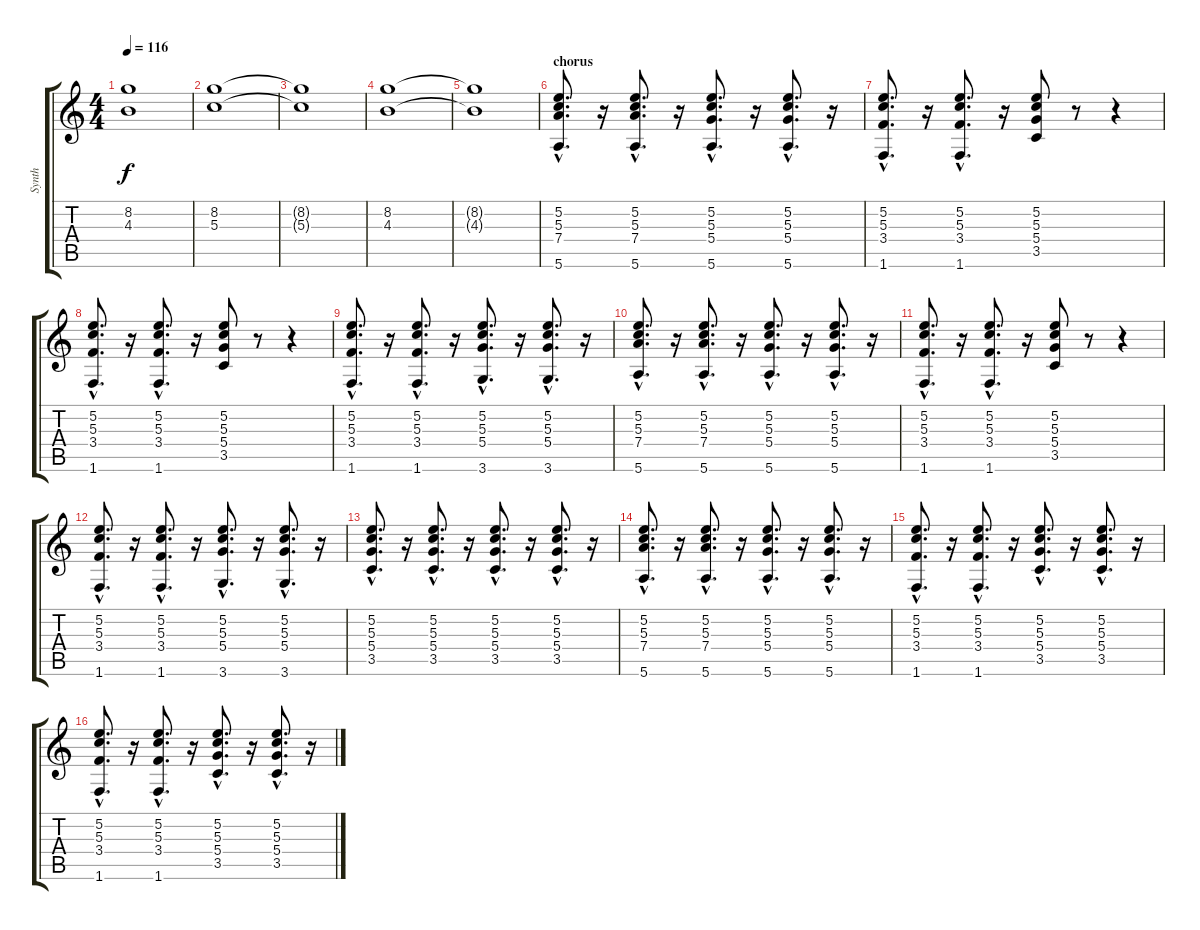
\track ("Synth" "Synth") {instrument fretlessbass}
\staff {score tabs}
\tuning (E4 B3 G3 D3 A2 E2) {hide}
\ts (4 4)
\tempo 116
\clef g2
\ks c
(8.2{t} 4.3{t}).1{dy f} |
(8.2 5.3).1 |
(8.2{t} 5.3{t}).1 |
(8.2 4.3).1 |
(8.2{t} 4.3{t}).1 |
\section ("" "chorus")
(5.2{hac} 5.3{hac} 7.4{hac} 5.6{hac}).8{d volume 10 instrument fretlessbass} r.16 (5.2{hac} 5.3{hac} 7.4{hac} 5.6{hac}).8{d} r.16 (5.2{hac} 5.3{hac} 5.4{hac} 5.6{hac}).8{d} r.16 (5.2{hac} 5.3{hac} 5.4{hac} 5.6{hac}).8{d} r.16 |
(5.2{hac} 5.3{hac} 3.4{hac} 1.6{hac}).8{d} r.16 (5.2{hac} 5.3{hac} 3.4{hac} 1.6{hac}).8{d} r.16 (5.2 5.3 5.4 3.5).8 r.8 r.4 |
(5.2{hac} 5.3{hac} 3.4{hac} 1.6{hac}).8{d} r.16 (5.2{hac} 5.3{hac} 3.4{hac} 1.6{hac}).8{d} r.16 (5.2 5.3 5.4 3.5).8 r.8 r.4 |
(5.2{hac} 5.3{hac} 3.4{hac} 1.6{hac}).8{d} r.16 (5.2{hac} 5.3{hac} 3.4{hac} 1.6{hac}).8{d} r.16 (5.2{hac} 5.3{hac} 5.4{hac} 3.6{hac}).8{d} r.16 (5.2{hac} 5.3{hac} 5.4{hac} 3.6{hac}).8{d} r.16 |
(5.2{hac} 5.3{hac} 7.4{hac} 5.6{hac}).8{d} r.16 (5.2{hac} 5.3{hac} 7.4{hac} 5.6{hac}).8{d} r.16 (5.2{hac} 5.3{hac} 5.4{hac} 5.6{hac}).8{d} r.16 (5.2{hac} 5.3{hac} 5.4{hac} 5.6{hac}).8{d} r.16 |
(5.2{hac} 5.3{hac} 3.4{hac} 1.6{hac}).8{d} r.16 (5.2{hac} 5.3{hac} 3.4{hac} 1.6{hac}).8{d} r.16 (5.2 5.3 5.4 3.5).8 r.8 r.4 |
(5.2{hac} 5.3{hac} 3.4{hac} 1.6{hac}).8{d} r.16 (5.2{hac} 5.3{hac} 3.4{hac} 1.6{hac}).8{d} r.16 (5.2{hac} 5.3{hac} 5.4{hac} 3.6{hac}).8{d} r.16 (5.2{hac} 5.3{hac} 5.4{hac} 3.6{hac}).8{d} r.16 |
(5.2{hac} 5.3{hac} 5.4{hac} 3.5{hac}).8{d} r.16 (5.2{hac} 5.3{hac} 5.4{hac} 3.5{hac}).8{d} r.16 (5.2{hac} 5.3{hac} 5.4{hac} 3.5{hac}).8{d} r.16 (5.2{hac} 5.3{hac} 5.4{hac} 3.5{hac}).8{d} r.16 |
(5.2{hac} 5.3{hac} 7.4{hac} 5.6{hac}).8{d} r.16 (5.2{hac} 5.3{hac} 7.4{hac} 5.6{hac}).8{d} r.16 (5.2{hac} 5.3{hac} 5.4{hac} 5.6{hac}).8{d} r.16 (5.2{hac} 5.3{hac} 5.4{hac} 5.6{hac}).8{d} r.16 |
(5.2{hac} 5.3{hac} 3.4{hac} 1.6{hac}).8{d} r.16 (5.2{hac} 5.3{hac} 3.4{hac} 1.6{hac}).8{d} r.16 (5.2{hac} 5.3{hac} 5.4{hac} 3.5{hac}).8{d} r.16 (5.2{hac} 5.3{hac} 5.4{hac} 3.5{hac}).8{d} r.16 |
(5.2{hac} 5.3{hac} 3.4{hac} 1.6{hac}).8{d} r.16 (5.2{hac} 5.3{hac} 3.4{hac} 1.6{hac}).8{d} r.16 (5.2{hac} 5.3{hac} 5.4{hac} 3.5{hac}).8{d} r.16 (5.2{hac} 5.3{hac} 5.4{hac} 3.5{hac}).8{d} r.16
